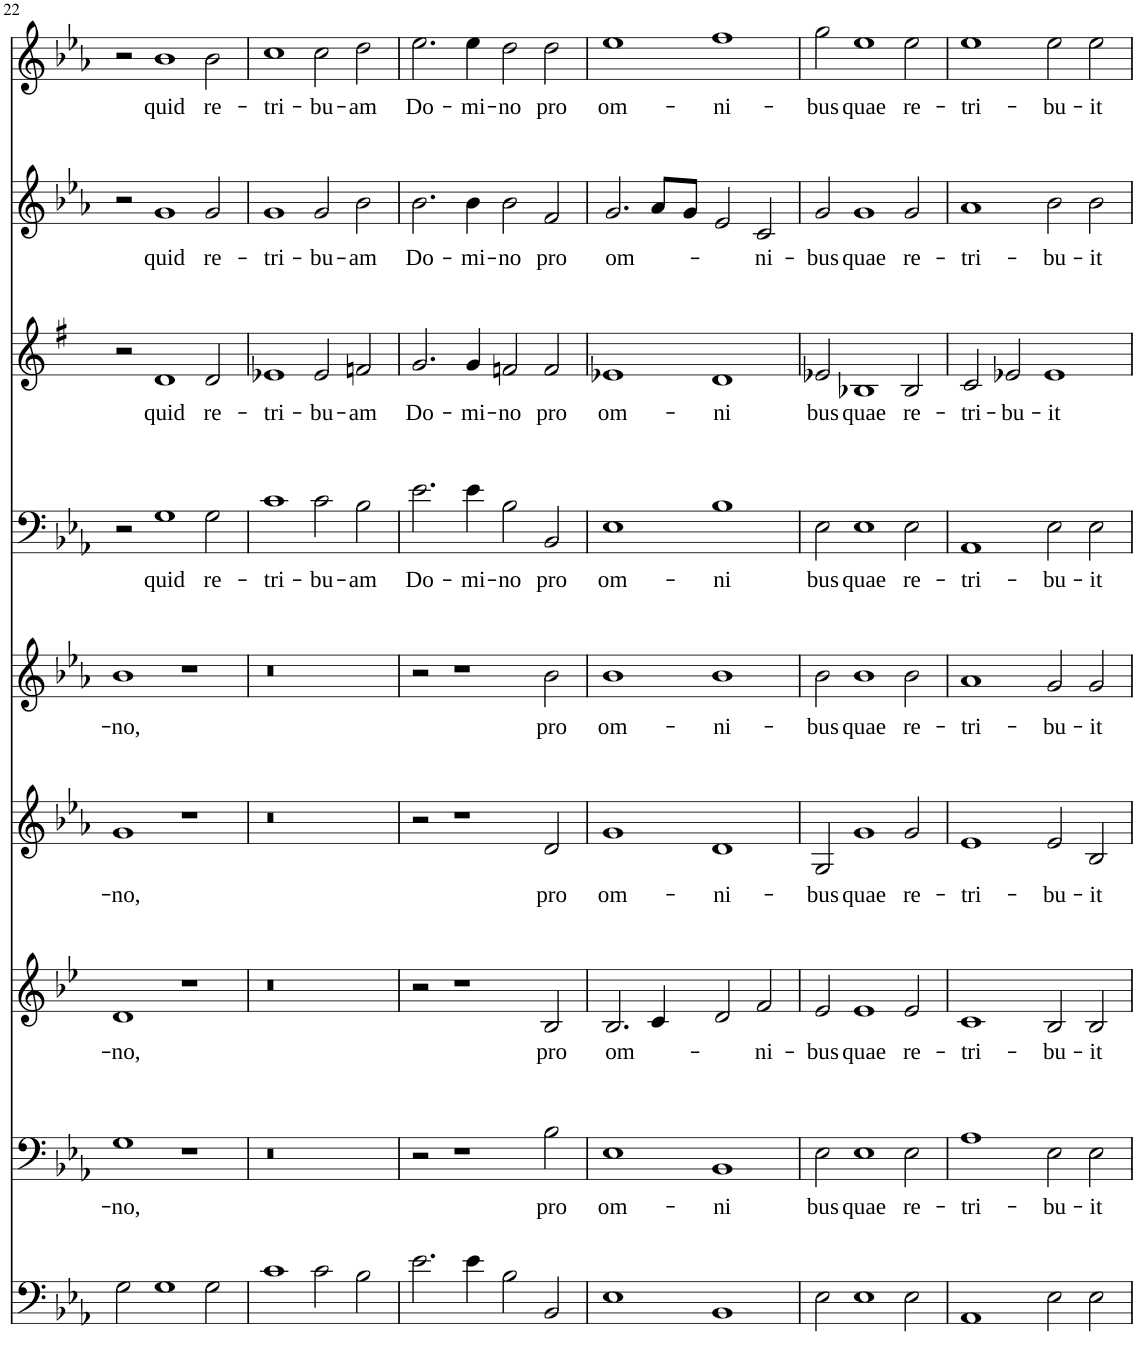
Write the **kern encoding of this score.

**kern	**kern	**text	**kern	**text	**kern	**text	**kern	**text	**kern	**text	**kern	**text	**kern	**text	**kern	**text
*part9	*part8	*part8	*part7	*part7	*part6	*part6	*part5	*part5	*part4	*part4	*part3	*part3	*part2	*part2	*part1	*part1
*staff9	*staff8	*staff8	*staff7	*staff7	*staff6	*staff6	*staff5	*staff5	*staff4	*staff4	*staff3	*staff3	*staff2	*staff2	*staff1	*staff1
*I"Violoncello	*I"Bass	*	*I"Tenor	*	*I"Tenor	*	*I"Soprano	*	*I"Bass	*	*I"Tenor	*	*I"Alto	*	*I"Soprano	*
!!LO:PB:g=z
*clefF4	*clefF4	*	*clefG2	*	*clefG2	*	*clefG2	*	*clefF4	*	*clefG2	*	*clefG2	*	*clefG2	*
*k[b-e-a-]	*k[b-e-a-]	*	*k[b-e-]	*	*k[b-e-a-]	*	*k[b-e-a-]	*	*k[b-e-a-]	*	*k[f#]	*	*k[b-e-a-]	*	*k[b-e-a-]	*
*M4/2	*M4/2	*	*M4/2	*	*M4/2	*	*M4/2	*	*M4/2	*	*M4/2	*	*M4/2	*	*M4/2	*
=22	=22	=22	=22	=22	=22	=22	=22	=22	=22	=22	=22	=22	=22	=22	=22	=22
!	!	!LO:LY:b	!	!LO:LY:b	!	!LO:LY:b	!	!LO:LY:b	!	!	!	!	!	!	!	!
2G\	1G	-no,	1d	-no,	1g	-no,	1b-	-no,	2r	.	2r	.	2r	.	2r	.
!	!	!	!	!	!	!	!	!	!	!LO:LY:b	!	!LO:LY:b	!	!LO:LY:b	!	!LO:LY:b
1G	.	.	.	.	.	.	.	.	1G	quid	1d	quid	1g	quid	1b-	quid
.	1r	.	1r	.	1r	.	1r	.	.	.	.	.	.	.	.	.
!	!	!	!	!	!	!	!	!	!	!LO:LY:b	!	!LO:LY:b	!	!LO:LY:b	!	!LO:LY:b
2G\	.	.	.	.	.	.	.	.	2G\	re-	2d/	re-	2g/	re-	2b-\	re-
=23	=23	=23	=23	=23	=23	=23	=23	=23	=23	=23	=23	=23	=23	=23	=23	=23
!	!	!	!	!	!	!	!	!	!	!LO:LY:b	!	!LO:LY:b	!	!LO:LY:b	!	!LO:LY:b
1c	0r	.	0r	.	0r	.	0r	.	1c	-tri-	1e-X	-tri-	1g	-tri-	1cc	-tri-
!	!	!	!	!	!	!	!	!	!	!LO:LY:b	!	!LO:LY:b	!	!LO:LY:b	!	!LO:LY:b
2c\	.	.	.	.	.	.	.	.	2c\	-bu-	2e-/	-bu-	2g/	-bu-	2cc\	-bu-
!	!	!	!	!	!	!	!	!	!	!LO:LY:b	!	!LO:LY:b	!	!LO:LY:b	!	!LO:LY:b
2B-\	.	.	.	.	.	.	.	.	2B-\	-am	2fn/	-am	2b-\	-am	2dd\	-am
=24	=24	=24	=24	=24	=24	=24	=24	=24	=24	=24	=24	=24	=24	=24	=24	=24
!	!	!	!	!	!	!	!	!	!	!LO:LY:b	!	!LO:LY:b	!	!LO:LY:b	!	!LO:LY:b
2.e-\	2r	.	2r	.	2r	.	2r	.	2.e-\	Do-	2.g/	Do-	2.b-\	Do-	2.ee-\	Do-
.	1r	.	1r	.	1r	.	1r	.	.	.	.	.	.	.	.	.
!	!	!	!	!	!	!	!	!	!	!LO:LY:b	!	!LO:LY:b	!	!LO:LY:b	!	!LO:LY:b
4e-\	.	.	.	.	.	.	.	.	4e-\	-mi-	4g/	-mi-	4b-\	-mi-	4ee-\	-mi-
!	!	!	!	!	!	!	!	!	!	!LO:LY:b	!	!LO:LY:b	!	!LO:LY:b	!	!LO:LY:b
2B-\	.	.	.	.	.	.	.	.	2B-\	-no	2fn/	-no	2b-\	-no	2dd\	-no
!	!	!LO:LY:b	!	!LO:LY:b	!	!LO:LY:b	!	!LO:LY:b	!	!LO:LY:b	!	!LO:LY:b	!	!LO:LY:b	!	!LO:LY:b
2BB-/	2B-\	pro	2B-/	pro	2d/	pro	2b-\	pro	2BB-/	pro	2f/	pro	2f/	pro	2dd\	pro
=25	=25	=25	=25	=25	=25	=25	=25	=25	=25	=25	=25	=25	=25	=25	=25	=25
!	!	!LO:LY:b	!	!LO:LY:b	!	!LO:LY:b	!	!LO:LY:b	!	!LO:LY:b	!	!LO:LY:b	!	!LO:LY:b	!	!LO:LY:b
1E-	1E-	om-	2.B-/	om-	1g	om-	1b-	om-	1E-	om-	1e-X	om-	2.g/	om-	1ee-	om-
.	.	.	4c/	.	.	.	.	.	.	.	.	.	8a-/L	.	.	.
.	.	.	.	.	.	.	.	.	.	.	.	.	8g/J	.	.	.
!	!	!LO:LY:b	!	!	!	!LO:LY:b	!	!LO:LY:b	!	!LO:LY:b	!	!LO:LY:b	!	!	!	!LO:LY:b
1BB-	1BB-	-ni	2d/	.	1d	-ni-	1b-	-ni-	1B-	-ni	1d	-ni	2e-/	.	1ff	-ni-
!	!	!	!	!LO:LY:b	!	!	!	!	!	!	!	!	!	!LO:LY:b	!	!
.	.	.	2f/	-ni-	.	.	.	.	.	.	.	.	2c/	-ni-	.	.
=26	=26	=26	=26	=26	=26	=26	=26	=26	=26	=26	=26	=26	=26	=26	=26	=26
!	!	!LO:LY:b	!	!LO:LY:b	!	!LO:LY:b	!	!LO:LY:b	!	!LO:LY:b	!	!LO:LY:b	!	!LO:LY:b	!	!LO:LY:b
2E-\	2E-\	bus	2e-/	-bus	2G/	-bus	2b-\	-bus	2E-\	bus	2e-X/	bus	2g/	-bus	2gg\	-bus
!	!	!LO:LY:b	!	!LO:LY:b	!	!LO:LY:b	!	!LO:LY:b	!	!LO:LY:b	!	!LO:LY:b	!	!LO:LY:b	!	!LO:LY:b
1E-	1E-	quae	1e-	quae	1g	quae	1b-	quae	1E-	quae	1B-X	quae	1g	quae	1ee-	quae
!	!	!LO:LY:b	!	!LO:LY:b	!	!LO:LY:b	!	!LO:LY:b	!	!LO:LY:b	!	!LO:LY:b	!	!LO:LY:b	!	!LO:LY:b
2E-\	2E-\	re-	2e-/	re-	2g/	re-	2b-\	re-	2E-\	re-	2B-/	re-	2g/	re-	2ee-\	re-
=27	=27	=27	=27	=27	=27	=27	=27	=27	=27	=27	=27	=27	=27	=27	=27	=27
!	!	!LO:LY:b	!	!LO:LY:b	!	!LO:LY:b	!	!LO:LY:b	!	!LO:LY:b	!	!LO:LY:b	!	!LO:LY:b	!	!LO:LY:b
1AA-	1A-	-tri-	1c	-tri-	1e-	-tri-	1a-	-tri-	1AA-	-tri-	2c/	-tri-	1a-	-tri-	1ee-	-tri-
!	!	!	!	!	!	!	!	!	!	!	!	!LO:LY:b	!	!	!	!
.	.	.	.	.	.	.	.	.	.	.	2e-X/	-bu-	.	.	.	.
!	!	!LO:LY:b	!	!LO:LY:b	!	!LO:LY:b	!	!LO:LY:b	!	!LO:LY:b	!	!LO:LY:b	!	!LO:LY:b	!	!LO:LY:b
2E-\	2E-\	-bu-	2B-/	-bu-	2e-/	-bu-	2g/	-bu-	2E-\	-bu-	1e-	-it	2b-\	-bu-	2ee-\	-bu-
!	!	!LO:LY:b	!	!LO:LY:b	!	!LO:LY:b	!	!LO:LY:b	!	!LO:LY:b	!	!	!	!LO:LY:b	!	!LO:LY:b
2E-\	2E-\	-it	2B-/	-it	2B-/	-it	2g/	-it	2E-\	-it	.	.	2b-\	-it	2ee-\	-it
=	=	=	=	=	=	=	=	=	=	=	=	=	=	=	=	=
*-	*-	*-	*-	*-	*-	*-	*-	*-	*-	*-	*-	*-	*-	*-	*-	*-
